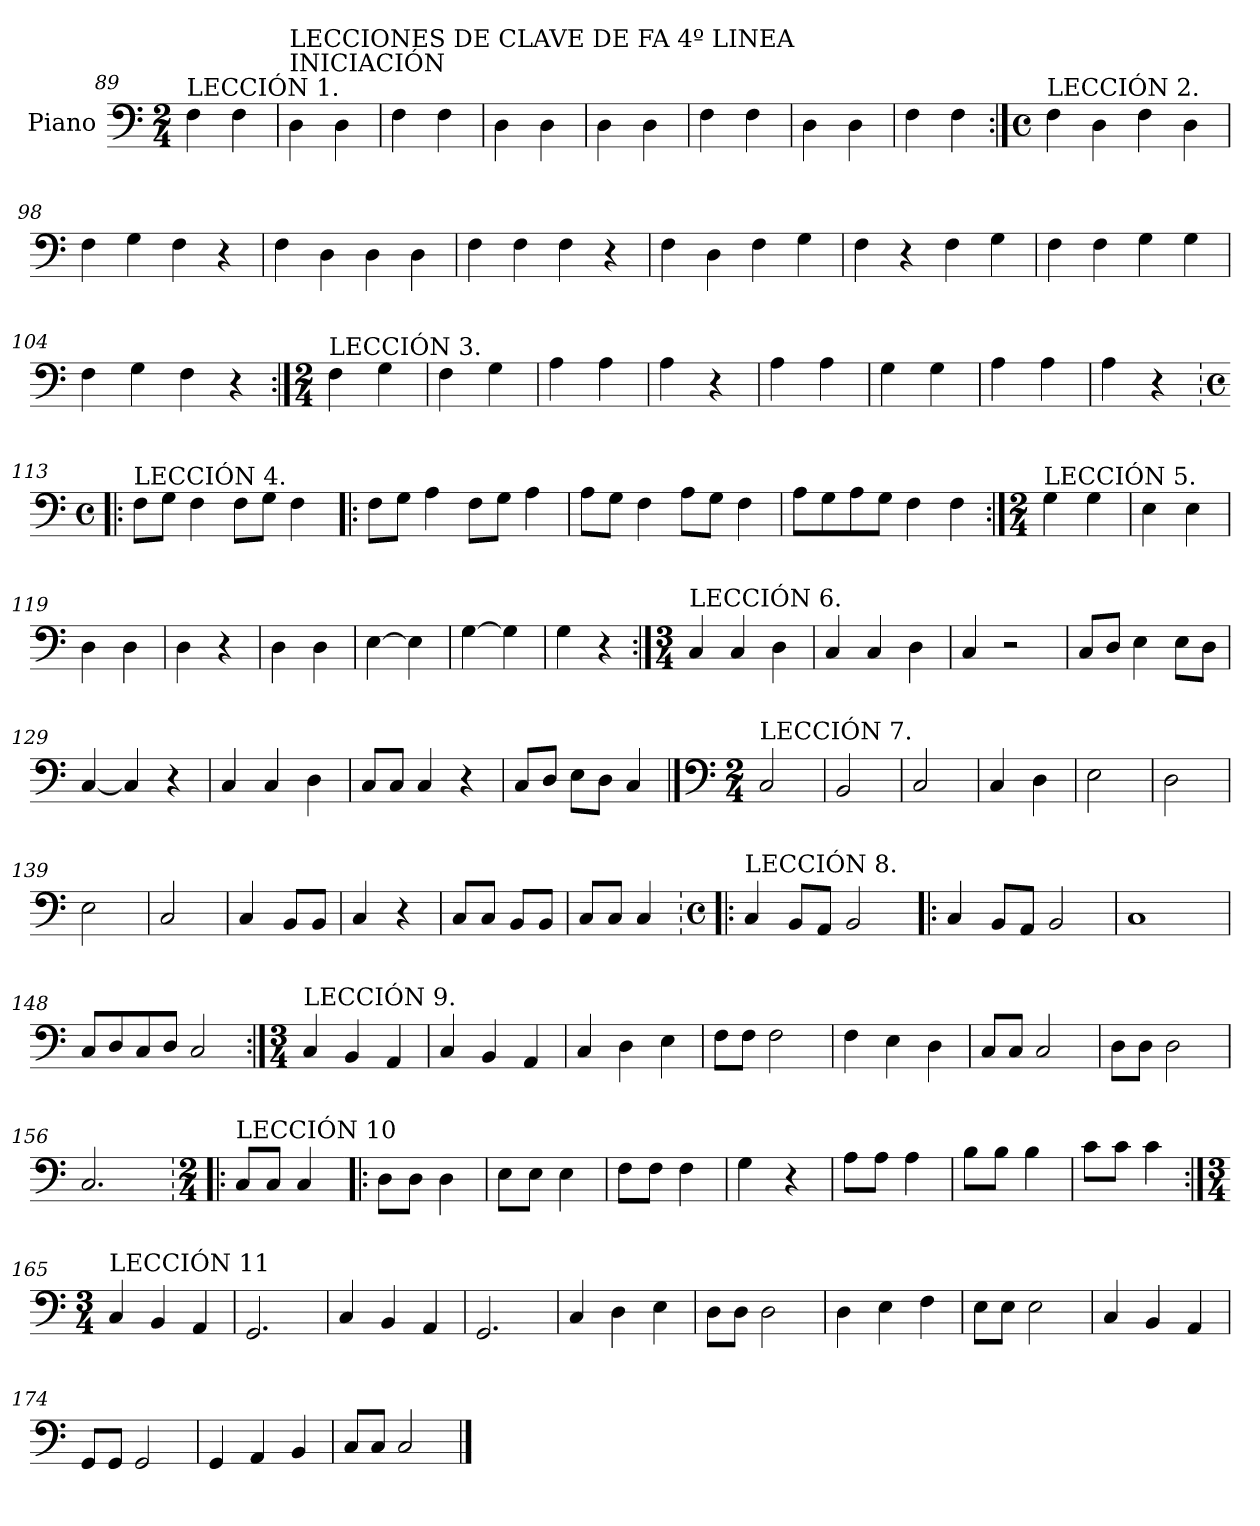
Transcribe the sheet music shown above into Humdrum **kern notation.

**kern
*part1
*staff1
*I"Piano
*I'Pno
!!LO:PB:g=z
*clefF4
*k[]
*M2/4
=89
!LO:TX:a:t=LECCIÓN 1.
4F\
4F\
=90
!LO:TX:a:t=INICIACIÓN
!LO:TX:a:t=LECCIONES DE CLAVE DE FA 4º LINEA
4D\
4D\
=91
4F\
4F\
=92
4D\
4D\
!!LO:LB:g=z
=93
4D\
4D\
=94
4F\
4F\
=95
4D\
4D\
=96
4F\
4F\
!!LO:LB:g=z
=97:|!
*M4/4
*met(c)
!LO:TX:a:t=LECCIÓN 2.
4F\
4D\
4F\
4D\
=98
4F\
4G\
4F\
4r
=99
4F\
4D\
4D\
4D\
=100
4F\
4F\
4F\
4r
!!LO:LB:g=z
=101
4F\
4D\
4F\
4G\
=102
4F\
4r
4F\
4G\
=103
4F\
4F\
4G\
4G\
=104
4F\
4G\
4F\
4r
!!LO:LB:g=z
=105:|!
*M2/4
!LO:TX:a:t=LECCIÓN 3.
4F\
4G\
=106
4F\
4G\
=107
4A\
4A\
=108
4A\
4r
!!LO:LB:g=z
=109
4A\
4A\
=110
4G\
4G\
=111
4A\
4A\
=112
4A\
4r
!!LO:LB:g=z
=113|!:
*M4/4
*met(c)
!LO:TX:a:t=LECCIÓN 4.
8F\L
8G\J
4F\
8F\L
8G\J
4F\
=114
8F\L
8G\J
4A\
8F\L
8G\J
4A\
=115
8A\L
8G\J
4F\
8A\L
8G\J
4F\
=116
8A\L
8G\
8A\
8G\J
4F\
4F\
!!LO:LB:g=z
=117:|!
*M2/4
!LO:TX:a:t=LECCIÓN 5.
4G\
4G\
=118
4E\
4E\
=119
4D\
4D\
=120
4D\
4r
!!LO:LB:g=z
=121
4D\
4D\
=122
[4E\
4E\]
=123
[4G\
4G\]
=124
4G\
4r
!!LO:LB:g=z
=125:|!
*M3/4
!LO:TX:a:t=LECCIÓN 6.
4C/
4C/
4D\
=126
4C/
4C/
4D\
=127
4C/
2r
=128
8C/L
8D/J
4E\
8E\L
8D\J
!!LO:LB:g=z
=129
[4C/
4C/]
4r
=130
4C/
4C/
4D\
=131
8C/L
8C/J
4C/
4r
=132
8C/L
8D/J
8E\L
8D\J
4C/
!!LO:PB:g=z
==133
*clefF4
*M2/4
!LO:TX:a:t=LECCIÓN 7.
2C/
=134
2BB/
=135
2C/
=136
4C/
4D\
!!LO:LB:g=z
=137
2E\
=138
2D\
=139
2E\
=140
2C/
!!LO:LB:g=z
=141
4C/
8BB/L
8BB/J
=142
4C/
4r
=143
8C/L
8C/J
8BB/L
8BB/J
=144
8C/L
8C/J
4C/
!!LO:LB:g=z
=145|!:
*M4/4
*met(c)
!LO:TX:a:t=LECCIÓN 8.
4C/
8BB/L
8AA/J
2BB/
=146
4C/
8BB/L
8AA/J
2BB/
=147
1C
=148
8C/L
8D/
8C/
8D/J
2C/
!!LO:LB:g=z
=149:|!
*M3/4
!LO:TX:a:t=LECCIÓN 9.
4C/
4BB/
4AA/
=150
4C/
4BB/
4AA/
=151
4C/
4D\
4E\
=152
8F\L
8F\J
2F\
!!LO:LB:g=z
=153
4F\
4E\
4D\
=154
8C/L
8C/J
2C/
=155
8D\L
8D\J
2D\
=156
2.C/
!!LO:LB:g=z
=157|!:
*M2/4
!LO:TX:a:t=LECCIÓN 10
8C/L
8C/J
4C/
=158
8D\L
8D\J
4D\
=159
8E\L
8E\J
4E\
=160
8F\L
8F\J
4F\
!!LO:LB:g=z
=161
4G\
4r
=162
8A\L
8A\J
4A\
=163
8B\L
8B\J
4B\
=164
8c\L
8c\J
4c\
!!LO:LB:g=z
=165:|!
*M3/4
!LO:TX:a:t=LECCIÓN 11
4C/
4BB/
4AA/
=166
2.GG/
=167
4C/
4BB/
4AA/
=168
2.GG/
!!LO:LB:g=z
=169
4C/
4D\
4E\
=170
8D\L
8D\J
2D\
=171
4D\
4E\
4F\
=172
8E\L
8E\J
2E\
!!LO:LB:g=z
=173
4C/
4BB/
4AA/
=174
8GG/L
8GG/J
2GG/
=175
4GG/
4AA/
4BB/
=176
8C/L
8C/J
2C/
==
*-
